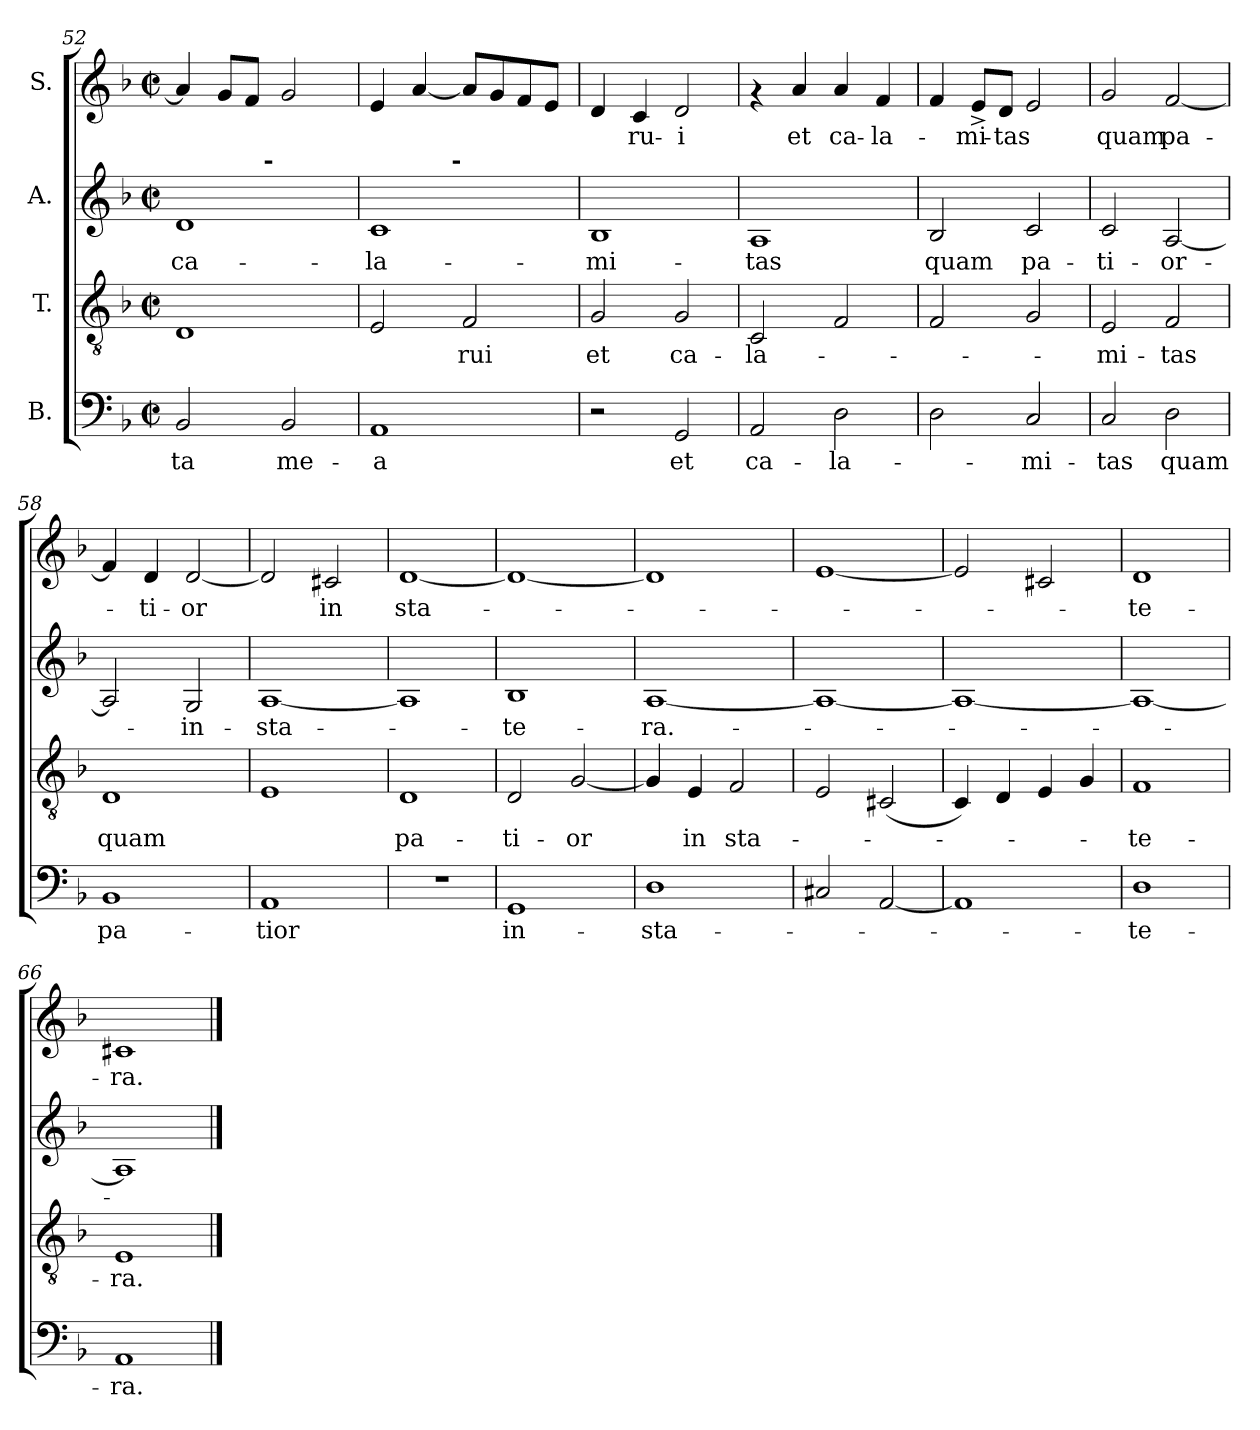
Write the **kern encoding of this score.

**kern	**text	**kern	**text	**kern	**text	**kern	**text
*part4	*part4	*part3	*part3	*part2	*part2	*part1	*part1
*staff4	*staff4	*staff3	*staff3	*staff2	*staff2	*staff1	*staff1
*I"B.	*	*I"T.	*	*I"A.	*	*I"S.	*
*clefF4	*	*clefGv2	*	*clefG2	*	*clefG2	*
*k[b-]	*	*k[b-]	*	*k[b-]	*	*k[b-]	*
*F:	*	*F:	*	*F:	*	*F:	*
*M2/2	*	*M2/2	*	*M2/2	*	*M2/2	*
*met(c|)	*	*met(c|)	*	*met(c|)	*	*met(c|)	*
=52	=52	=52	=52	=52	=52	=52	=52
!	!LO:LY:b	!	!	!	!LO:LY:b	!	!
*	*	*	*	*^	*	*	*
2BB-/	-ta	1D	.	1d	4..ryy	ca-	4a/]	.
.	.	.	.	.	.	.	8g/L	.
.	.	.	.	.	.	.	8f/J	.
!	!	!	!	!	!LO:TX:a:B:t=-	!	!	!
.	.	.	.	.	2ryy	.	.	.
!	!LO:LY:b	!	!	!	!	!	!	!
2BB-/	me-	.	.	.	.	.	2g/	.
.	.	.	.	.	16ryy	.	.	.
=53	=53	=53	=53	=53	=53	=53	=53	=53
!	!LO:LY:b	!	!	!	!	!LO:LY:b	!	!
1AA	-a	2E/	.	1c	4...ryy	-la-	4e/	.
.	.	.	.	.	.	.	[>4a/	.
!	!	!	!	!	!LO:TX:a:B:t=-	!	!	!
.	.	.	.	.	2ryy	.	.	.
!	!	!	!LO:LY:b	!	!	!	!	!
.	.	2F/	-rui	.	.	.	8a/L]	.
.	.	.	.	.	.	.	8g/	.
.	.	.	.	.	.	.	8f/	.
.	.	.	.	.	.	.	8e/J	.
.	.	.	.	.	32ryy	.	.	.
!!LO:PB:g=z
=54	=54	=54	=54	=54	=54	=54	=54	=54
!	!	!	!LO:LY:b	!	!	!LO:LY:b	!	!
*	*	*	*	*v	*v	*	*	*
2r	.	2G/	et	1B-	-mi-	4d/	.
!	!	!	!	!	!	!	!LO:LY:b
.	.	.	.	.	.	4c/	-ru-
!	!LO:LY:b	!	!LO:LY:b	!	!	!	!LO:LY:b
2GG/	et	2G/	ca-	.	.	2d/	-i
=55	=55	=55	=55	=55	=55	=55	=55
!	!LO:LY:b	!	!LO:LY:b	!	!LO:LY:b	!	!
2AA/	ca-	2C/	-la-	1A	-tas	4rf	.
!	!	!	!	!	!	!	!LO:LY:b
.	.	.	.	.	.	4a/	et
!	!LO:LY:b	!	!	!	!	!	!LO:LY:b
2D\	-la-	2F/	.	.	.	4a/	ca-
!	!	!	!	!	!	!	!LO:LY:b
.	.	.	.	.	.	4f/	-la-
=56	=56	=56	=56	=56	=56	=56	=56
!	!	!	!	!	!LO:LY:b	!	!
2D\	.	2F/	.	2B-/	quam	4f/	.
!	!	!	!	!	!	!	!LO:LY:b
.	.	.	.	.	.	8e^</L	-mi-
!	!	!	!	!	!	!	!LO:LY:b
.	.	.	.	.	.	8d/J	-tas
!	!LO:LY:b	!	!	!	!LO:LY:b	!	!
2C/	-mi-	2G/	.	2c/	pa-	2e/	.
=57	=57	=57	=57	=57	=57	=57	=57
!	!LO:LY:b	!	!LO:LY:b	!	!LO:LY:b	!	!LO:LY:b
2C/	-tas	2E/	-mi-	2c/	-ti-	2g/	quam
!	!LO:LY:b	!	!LO:LY:b	!	!LO:LY:b	!	!LO:LY:b
2D\	quam	2F/	-tas	[>2A/	-or-	[>2f/	pa-
=58	=58	=58	=58	=58	=58	=58	=58
!	!LO:LY:b	!	!LO:LY:b	!	!	!	!
1BB-	pa-	1D	quam	2A/]	.	4f/]	.
!	!	!	!	!	!	!	!LO:LY:b
.	.	.	.	.	.	4d/	-ti-
!	!	!	!	!	!LO:LY:b	!	!LO:LY:b
.	.	.	.	2G/	-in-	[>2d/	-or
=59	=59	=59	=59	=59	=59	=59	=59
!	!LO:LY:b	!	!	!	!LO:LY:b	!	!
1AA	-tior	1E	.	[>1A	-sta-	2d/]	.
!	!	!	!	!	!	!	!LO:LY:b
.	.	.	.	.	.	2c#X/	in
=60	=60	=60	=60	=60	=60	=60	=60
!	!	!	!LO:LY:b	!	!	!	!LO:LY:b
1r	.	1D	pa-	1A]	.	[<1d	sta-
!!LO:LB:g=z
=61	=61	=61	=61	=61	=61	=61	=61
!	!LO:LY:b	!	!LO:LY:b	!	!LO:LY:b	!	!
1GG	in-	2D/	-ti-	1B-	-te-	1d_	.
!	!	!	!LO:LY:b	!	!	!	!
.	.	[>2G/	-or	.	.	.	.
=62	=62	=62	=62	=62	=62	=62	=62
!	!LO:LY:b	!	!	!	!LO:LY:b	!	!
1D	-sta-	4G/]	.	[>1A	-ra.-	1d]	.
!	!	!	!LO:LY:b	!	!	!	!
.	.	4E/	in	.	.	.	.
!	!	!	!LO:LY:b	!	!	!	!
.	.	2F/	sta-	.	.	.	.
=63	=63	=63	=63	=63	=63	=63	=63
2C#X/	.	2E/	.	1A_	.	[>1e	.
[>2AA/	.	(>2C#X/	.	.	.	.	.
=64	=64	=64	=64	=64	=64	=64	=64
1AA]	.	4C/)	.	1A_	.	2e/]	.
.	.	4D/	.	.	.	.	.
.	.	4E/	.	.	.	2c#X/	.
.	.	4G/	.	.	.	.	.
=65	=65	=65	=65	=65	=65	=65	=65
!	!LO:LY:b	!	!LO:LY:b	!	!	!	!LO:LY:b
1D	-te-	1F	-te-	1A_	.	1d	-te-
=66	=66	=66	=66	=66	=66	=66	=66
!	!LO:LY:b	!	!LO:LY:b	!	!	!	!LO:LY:b
1AA	-ra.	1E	-ra.	1A]	.	1c#X	-ra.
==	==	==	==	==	==	==	==
*-	*-	*-	*-	*-	*-	*-	*-
